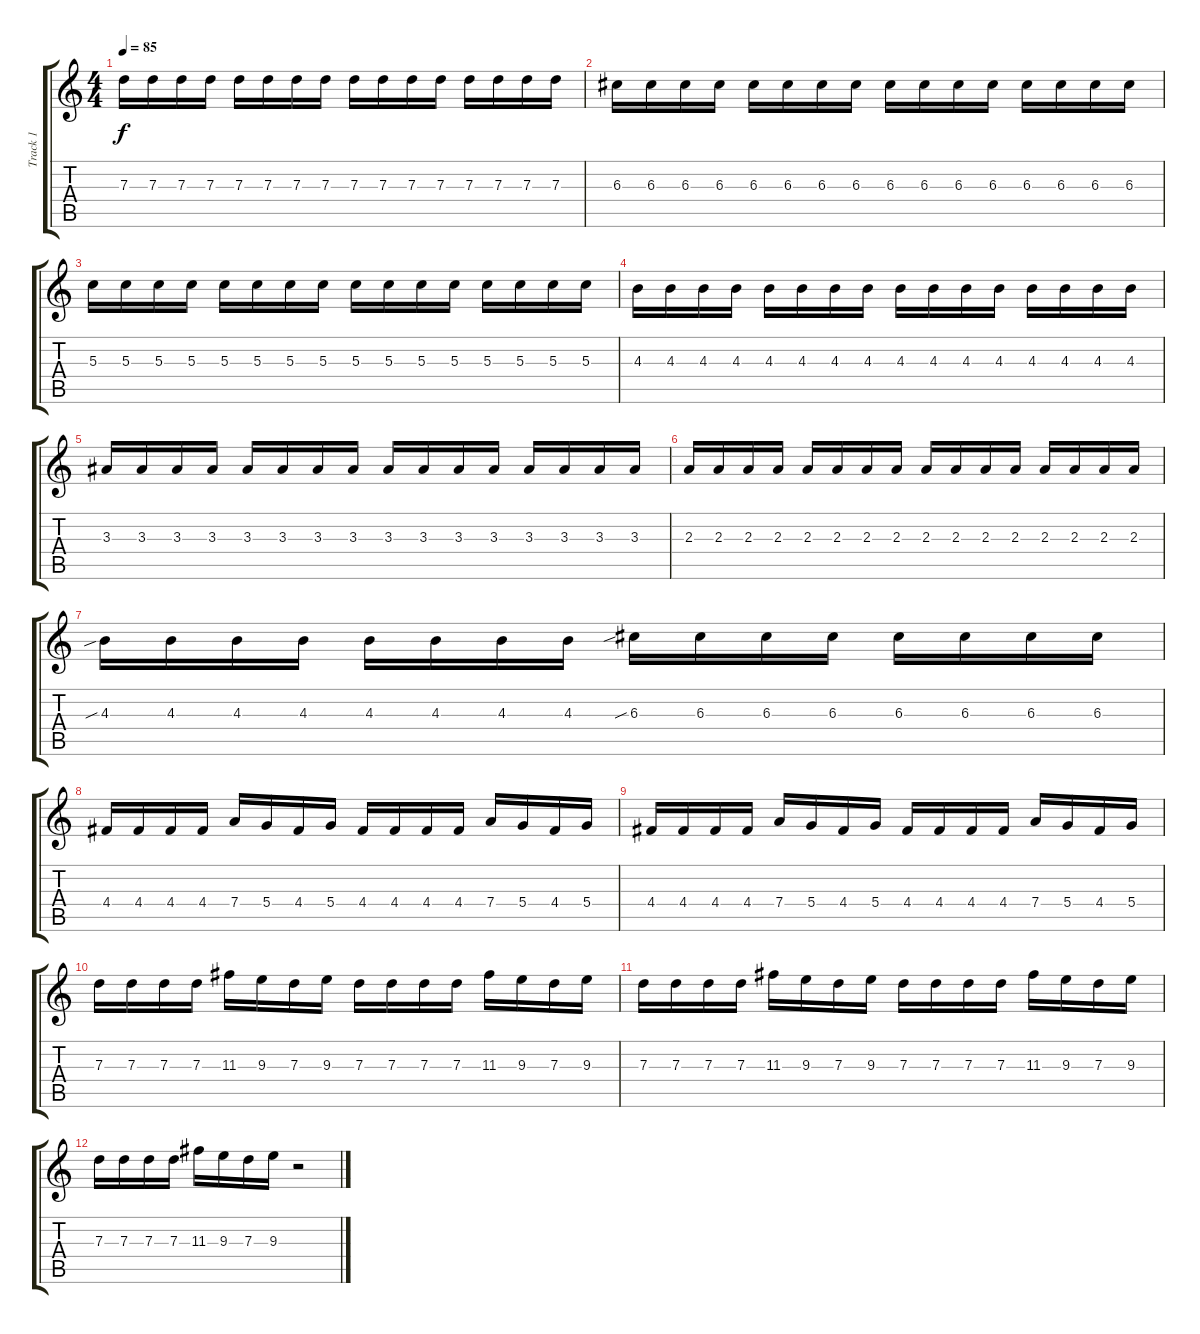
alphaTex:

\track ("Track 1" "Track 1") {instrument acousticguitarsteel}
\staff {score tabs}
\tuning (E4 B3 G3 D3 A2 E2) {hide}
\ts (4 4)
\tempo 85
\clef g2
\ks c
7.3.16{dy f} 7.3.16 7.3.16 7.3.16 7.3.16 7.3.16 7.3.16 7.3.16 7.3.16 7.3.16 7.3.16 7.3.16 7.3.16 7.3.16 7.3.16 7.3.16 |
6.3.16 6.3.16 6.3.16 6.3.16 6.3.16 6.3.16 6.3.16 6.3.16 6.3.16 6.3.16 6.3.16 6.3.16 6.3.16 6.3.16 6.3.16 6.3.16 |
5.3.16 5.3.16 5.3.16 5.3.16 5.3.16 5.3.16 5.3.16 5.3.16 5.3.16 5.3.16 5.3.16 5.3.16 5.3.16 5.3.16 5.3.16 5.3.16 |
4.3.16 4.3.16 4.3.16 4.3.16 4.3.16 4.3.16 4.3.16 4.3.16 4.3.16 4.3.16 4.3.16 4.3.16 4.3.16 4.3.16 4.3.16 4.3.16 |
3.3.16 3.3.16 3.3.16 3.3.16 3.3.16 3.3.16 3.3.16 3.3.16 3.3.16 3.3.16 3.3.16 3.3.16 3.3.16 3.3.16 3.3.16 3.3.16 |
2.3.16 2.3.16 2.3.16 2.3.16 2.3.16 2.3.16 2.3.16 2.3.16 2.3.16 2.3.16 2.3.16 2.3.16 2.3.16 2.3.16 2.3.16 2.3.16 |
4.3{sib}.16 4.3.16 4.3.16 4.3.16 4.3.16 4.3.16 4.3.16 4.3.16 6.3{sib}.16 6.3.16 6.3.16 6.3.16 6.3.16 6.3.16 6.3.16 6.3.16 |
4.4.16 4.4.16 4.4.16 4.4.16 7.4.16 5.4.16 4.4.16 5.4.16 4.4.16 4.4.16 4.4.16 4.4.16 7.4.16 5.4.16 4.4.16 5.4.16 |
4.4.16 4.4.16 4.4.16 4.4.16 7.4.16 5.4.16 4.4.16 5.4.16 4.4.16 4.4.16 4.4.16 4.4.16 7.4.16 5.4.16 4.4.16 5.4.16 |
7.3.16 7.3.16 7.3.16 7.3.16 11.3.16 9.3.16 7.3.16 9.3.16 7.3.16 7.3.16 7.3.16 7.3.16 11.3.16 9.3.16 7.3.16 9.3.16 |
7.3.16 7.3.16 7.3.16 7.3.16 11.3.16 9.3.16 7.3.16 9.3.16 7.3.16 7.3.16 7.3.16 7.3.16 11.3.16 9.3.16 7.3.16 9.3.16 |
7.3.16 7.3.16 7.3.16 7.3.16 11.3.16 9.3.16 7.3.16 9.3.16 r.2
